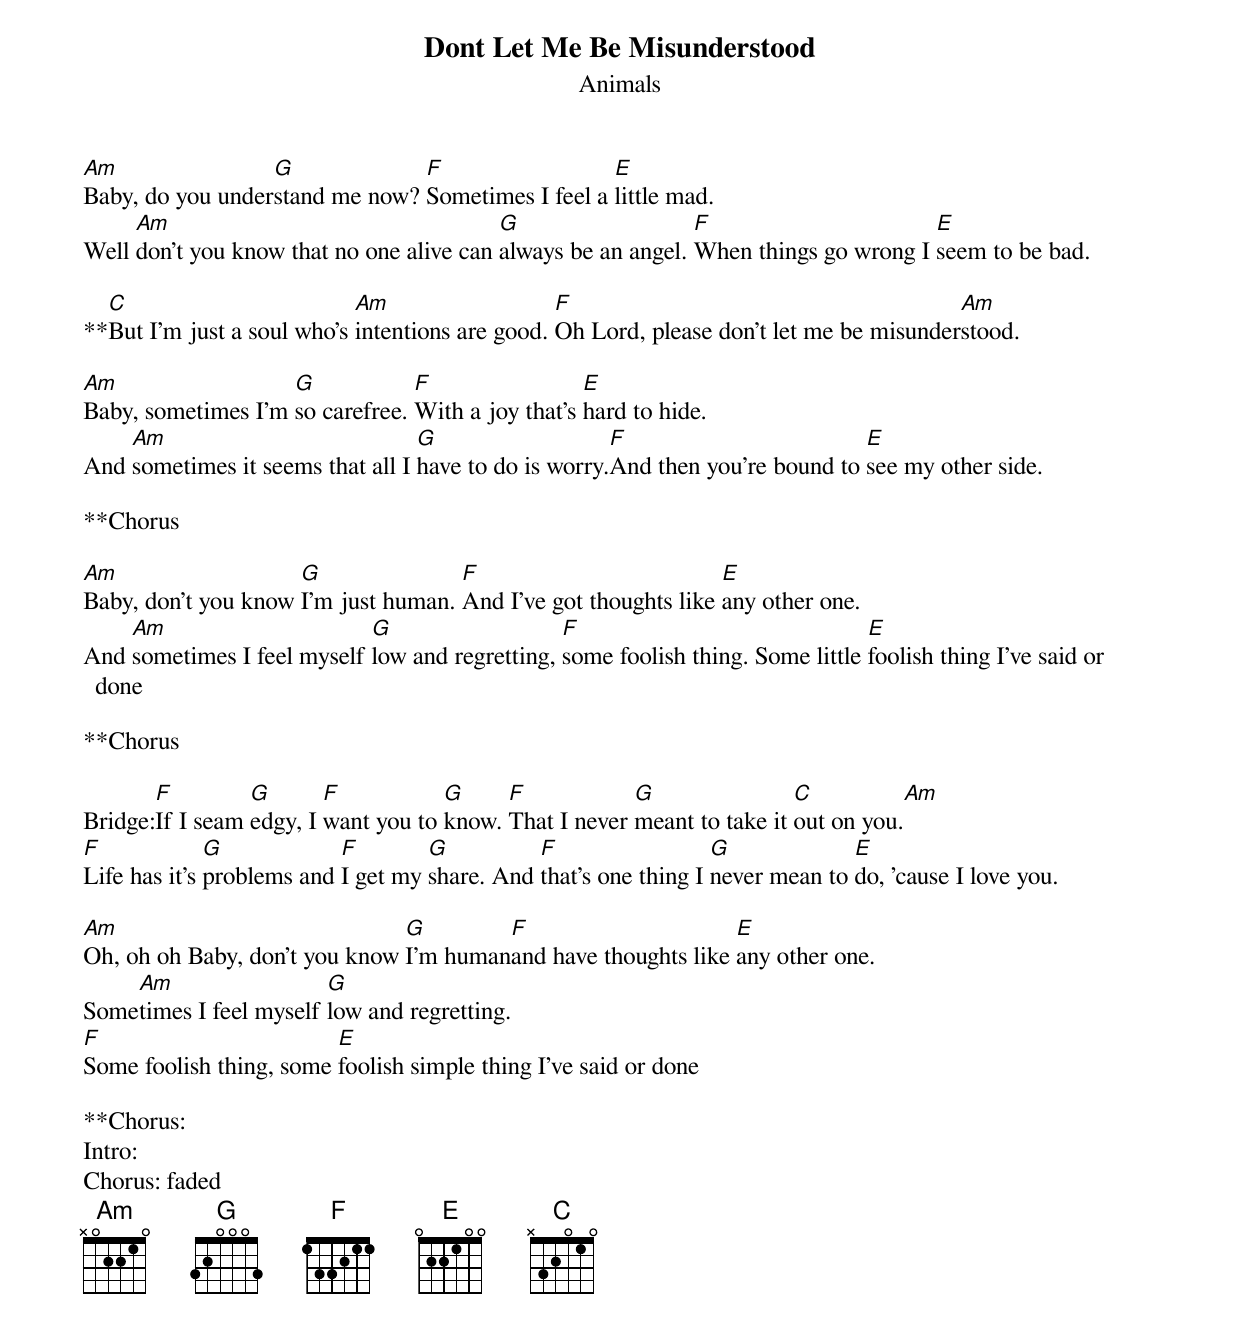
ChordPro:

{title:Dont Let Me Be Misunderstood}
{subtitle:Animals}
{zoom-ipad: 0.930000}

[Am]Baby, do you under[G]stand me now? [F]Sometimes I feel a [E]little mad.
Well [Am]don't you know that no one alive can [G]always be an angel. [F]When things go wrong I [E]seem to be bad.

**[C]But I'm just a soul who's [Am]intentions are good. [F]Oh Lord, please don't let me be misunder[Am]stood.

[Am]Baby, sometimes I'm [G]so carefree. [F]With a joy that's [E]hard to hide.
And [Am]sometimes it seems that all I [G]have to do is worry.[F]And then you're bound to [E]see my other side.

**Chorus

[Am]Baby, don't you know [G]I'm just human. [F]And I've got thoughts like [E]any other one.
And [Am]sometimes I feel myself [G]low and regretting, [F]some foolish thing. Some little [E]foolish thing I've said or done

**Chorus

Bridge:[F]If I seam [G]edgy, I [F]want you to [G]know. [F]That I never [G]meant to take it [C]out on you.[Am]
[F]Life has it's [G]problems and [F]I get my [G]share. And [F]that's one thing I [G]never mean to [E]do, 'cause I love you.

[Am]Oh, oh oh Baby, don't you know [G]I'm human[F]and have thoughts like [E]any other one.
Some[Am]times I feel myself [G]low and regretting.
[F]Some foolish thing, some [E]foolish simple thing I've said or done

**Chorus:
Intro:
Chorus: faded
